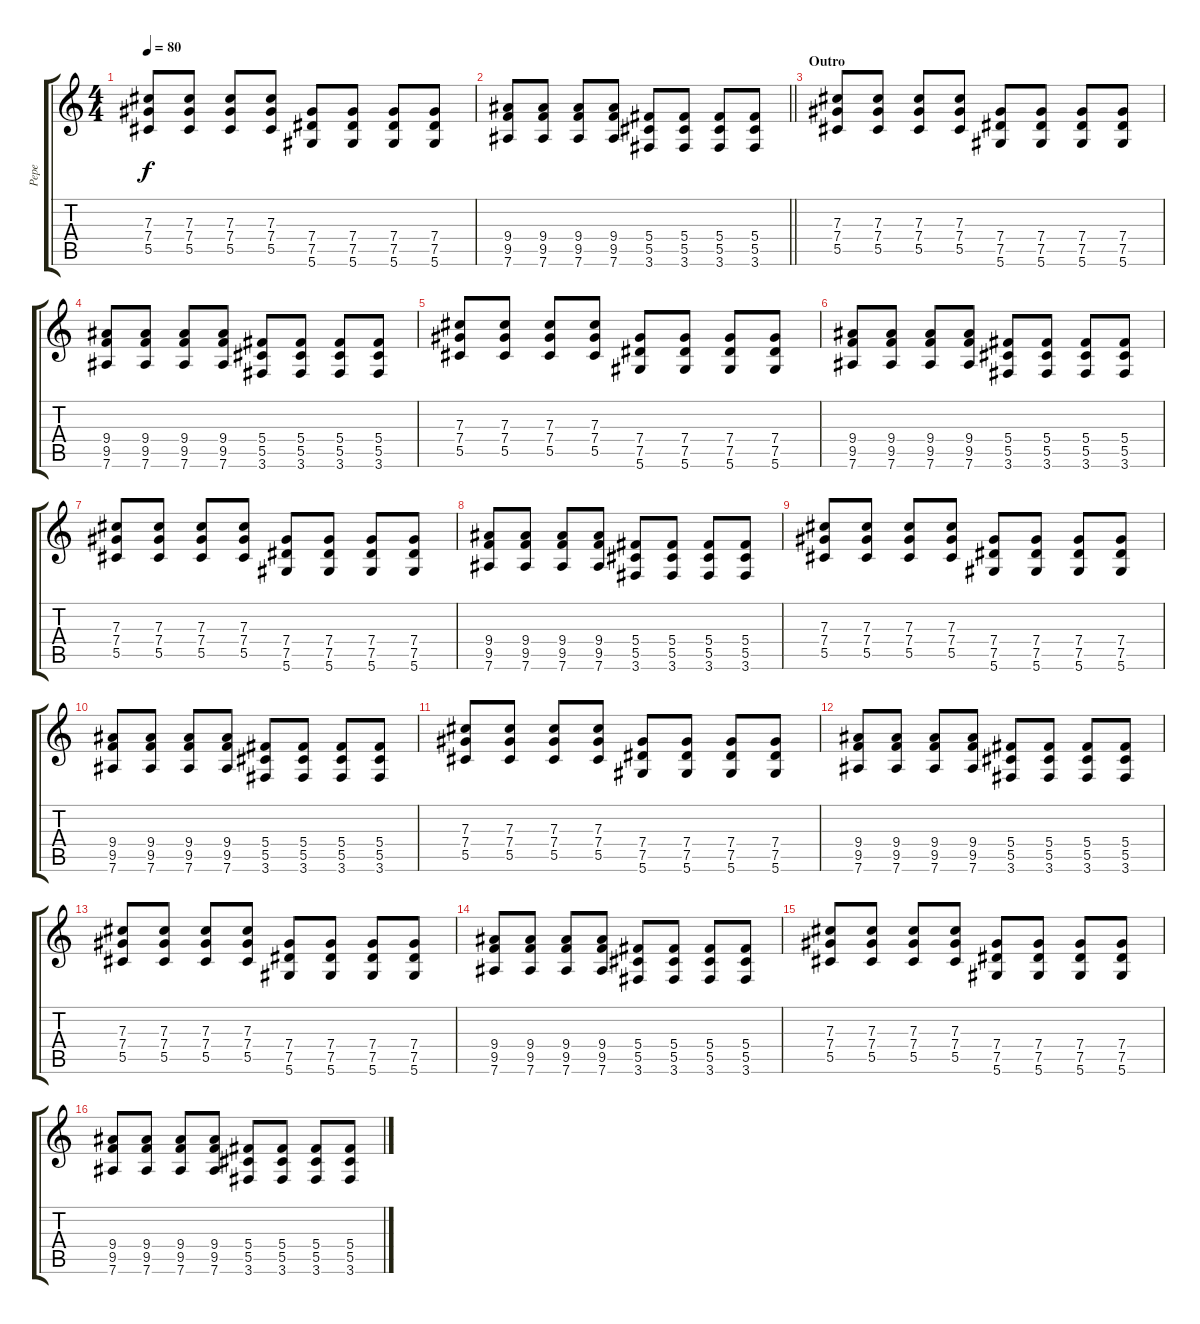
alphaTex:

\track ("Pepe" "Pepe") {instrument distortionguitar}
\staff {score tabs}
\tuning (Eb4 Bb3 Gb3 Db3 Ab2 Eb2) {hide}
\ts (4 4)
\tempo 80
\clef g2
\ks c
(7.3 7.4 5.5).8{dy f} (7.3 7.4 5.5).8 (7.3 7.4 5.5).8 (7.3 7.4 5.5).8 (7.4 7.5 5.6).8 (7.4 7.5 5.6).8 (7.4 7.5 5.6).8 (7.4 7.5 5.6).8 |
\barLineRight lightlight
(9.4 9.5 7.6).8 (9.4 9.5 7.6).8 (9.4 9.5 7.6).8 (9.4 9.5 7.6).8 (5.4 5.5 3.6).8 (5.4 5.5 3.6).8 (5.4 5.5 3.6).8 (5.4 5.5 3.6).8 |
\section ("" "Outro")
(7.3 7.4 5.5).8 (7.3 7.4 5.5).8 (7.3 7.4 5.5).8 (7.3 7.4 5.5).8 (7.4 7.5 5.6).8 (7.4 7.5 5.6).8 (7.4 7.5 5.6).8 (7.4 7.5 5.6).8 |
(9.4 9.5 7.6).8 (9.4 9.5 7.6).8 (9.4 9.5 7.6).8 (9.4 9.5 7.6).8 (5.4 5.5 3.6).8 (5.4 5.5 3.6).8 (5.4 5.5 3.6).8 (5.4 5.5 3.6).8 |
(7.3 7.4 5.5).8 (7.3 7.4 5.5).8 (7.3 7.4 5.5).8 (7.3 7.4 5.5).8 (7.4 7.5 5.6).8 (7.4 7.5 5.6).8 (7.4 7.5 5.6).8 (7.4 7.5 5.6).8 |
(9.4 9.5 7.6).8 (9.4 9.5 7.6).8 (9.4 9.5 7.6).8 (9.4 9.5 7.6).8 (5.4 5.5 3.6).8 (5.4 5.5 3.6).8 (5.4 5.5 3.6).8 (5.4 5.5 3.6).8 |
(7.3 7.4 5.5).8 (7.3 7.4 5.5).8 (7.3 7.4 5.5).8 (7.3 7.4 5.5).8 (7.4 7.5 5.6).8 (7.4 7.5 5.6).8 (7.4 7.5 5.6).8 (7.4 7.5 5.6).8 |
(9.4 9.5 7.6).8 (9.4 9.5 7.6).8 (9.4 9.5 7.6).8 (9.4 9.5 7.6).8 (5.4 5.5 3.6).8 (5.4 5.5 3.6).8 (5.4 5.5 3.6).8 (5.4 5.5 3.6).8 |
(7.3 7.4 5.5).8 (7.3 7.4 5.5).8 (7.3 7.4 5.5).8 (7.3 7.4 5.5).8 (7.4 7.5 5.6).8 (7.4 7.5 5.6).8 (7.4 7.5 5.6).8 (7.4 7.5 5.6).8 |
(9.4 9.5 7.6).8 (9.4 9.5 7.6).8 (9.4 9.5 7.6).8 (9.4 9.5 7.6).8 (5.4 5.5 3.6).8 (5.4 5.5 3.6).8 (5.4 5.5 3.6).8 (5.4 5.5 3.6).8 |
(7.3 7.4 5.5).8 (7.3 7.4 5.5).8 (7.3 7.4 5.5).8 (7.3 7.4 5.5).8 (7.4 7.5 5.6).8 (7.4 7.5 5.6).8 (7.4 7.5 5.6).8 (7.4 7.5 5.6).8 |
(9.4 9.5 7.6).8 (9.4 9.5 7.6).8 (9.4 9.5 7.6).8 (9.4 9.5 7.6).8 (5.4 5.5 3.6).8 (5.4 5.5 3.6).8 (5.4 5.5 3.6).8 (5.4 5.5 3.6).8 |
(7.3 7.4 5.5).8 (7.3 7.4 5.5).8 (7.3 7.4 5.5).8 (7.3 7.4 5.5).8 (7.4 7.5 5.6).8 (7.4 7.5 5.6).8 (7.4 7.5 5.6).8 (7.4 7.5 5.6).8 |
(9.4 9.5 7.6).8 (9.4 9.5 7.6).8 (9.4 9.5 7.6).8 (9.4 9.5 7.6).8 (5.4 5.5 3.6).8 (5.4 5.5 3.6).8 (5.4 5.5 3.6).8 (5.4 5.5 3.6).8 |
(7.3 7.4 5.5).8 (7.3 7.4 5.5).8 (7.3 7.4 5.5).8 (7.3 7.4 5.5).8 (7.4 7.5 5.6).8 (7.4 7.5 5.6).8 (7.4 7.5 5.6).8 (7.4 7.5 5.6).8 |
(9.4 9.5 7.6).8 (9.4 9.5 7.6).8 (9.4 9.5 7.6).8 (9.4 9.5 7.6).8 (5.4 5.5 3.6).8 (5.4 5.5 3.6).8 (5.4 5.5 3.6).8 (5.4 5.5 3.6).8
